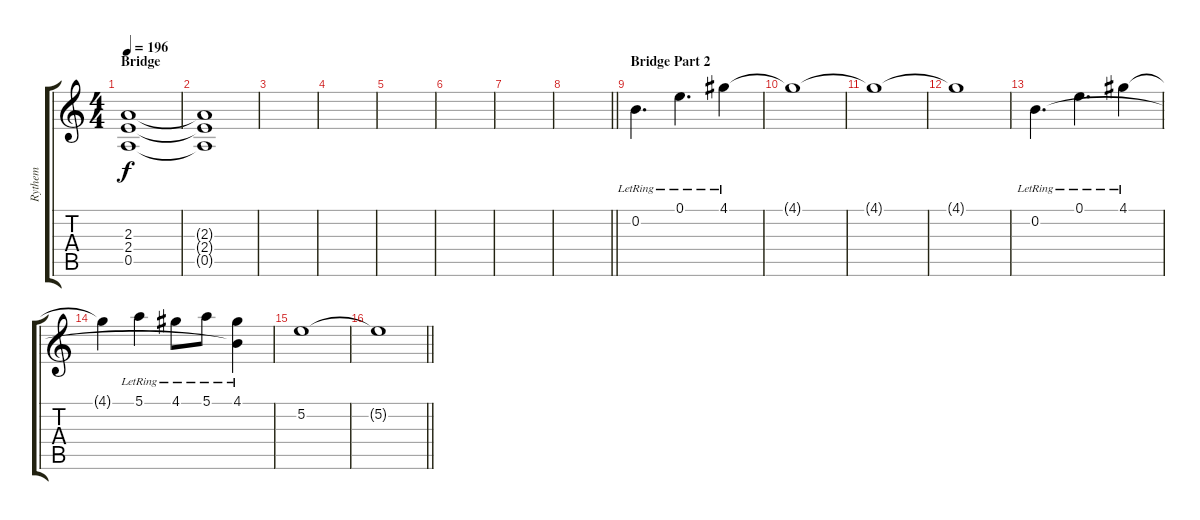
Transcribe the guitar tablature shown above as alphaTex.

\track ("Rythem" "Rythem") {instrument distortionguitar}
\staff {score tabs}
\tuning (E4 B3 G3 D3 A2 E2) {hide}
\ts (4 4)
\section ("" "Bridge")
\tempo 196
\clef g2
\ks c
(2.3{t} 2.4{t} 0.5{t}).1{dy f} |
(2.3{t} 2.4{t} 0.5{t}).1 |
|
|
|
|
|
\barLineRight lightlight
|
\section ("" "Bridge Part 2")
0.2{lr}.4{d} 0.1{lr}.4{d} 4.1{lr}.4 |
4.1{t}.1 |
4.1{t}.1 |
4.1{t}.1 |
0.2{lr}.4{d} 0.1{lr}.4{d} 4.1{lr}.4 |
4.1{t}.4 5.1{lr}.4 4.1{lr}.8 5.1{lr}.8 (4.1{lr} 0.2{t}).4 |
5.2.1 |
\barLineRight lightlight
5.2{t}.1
